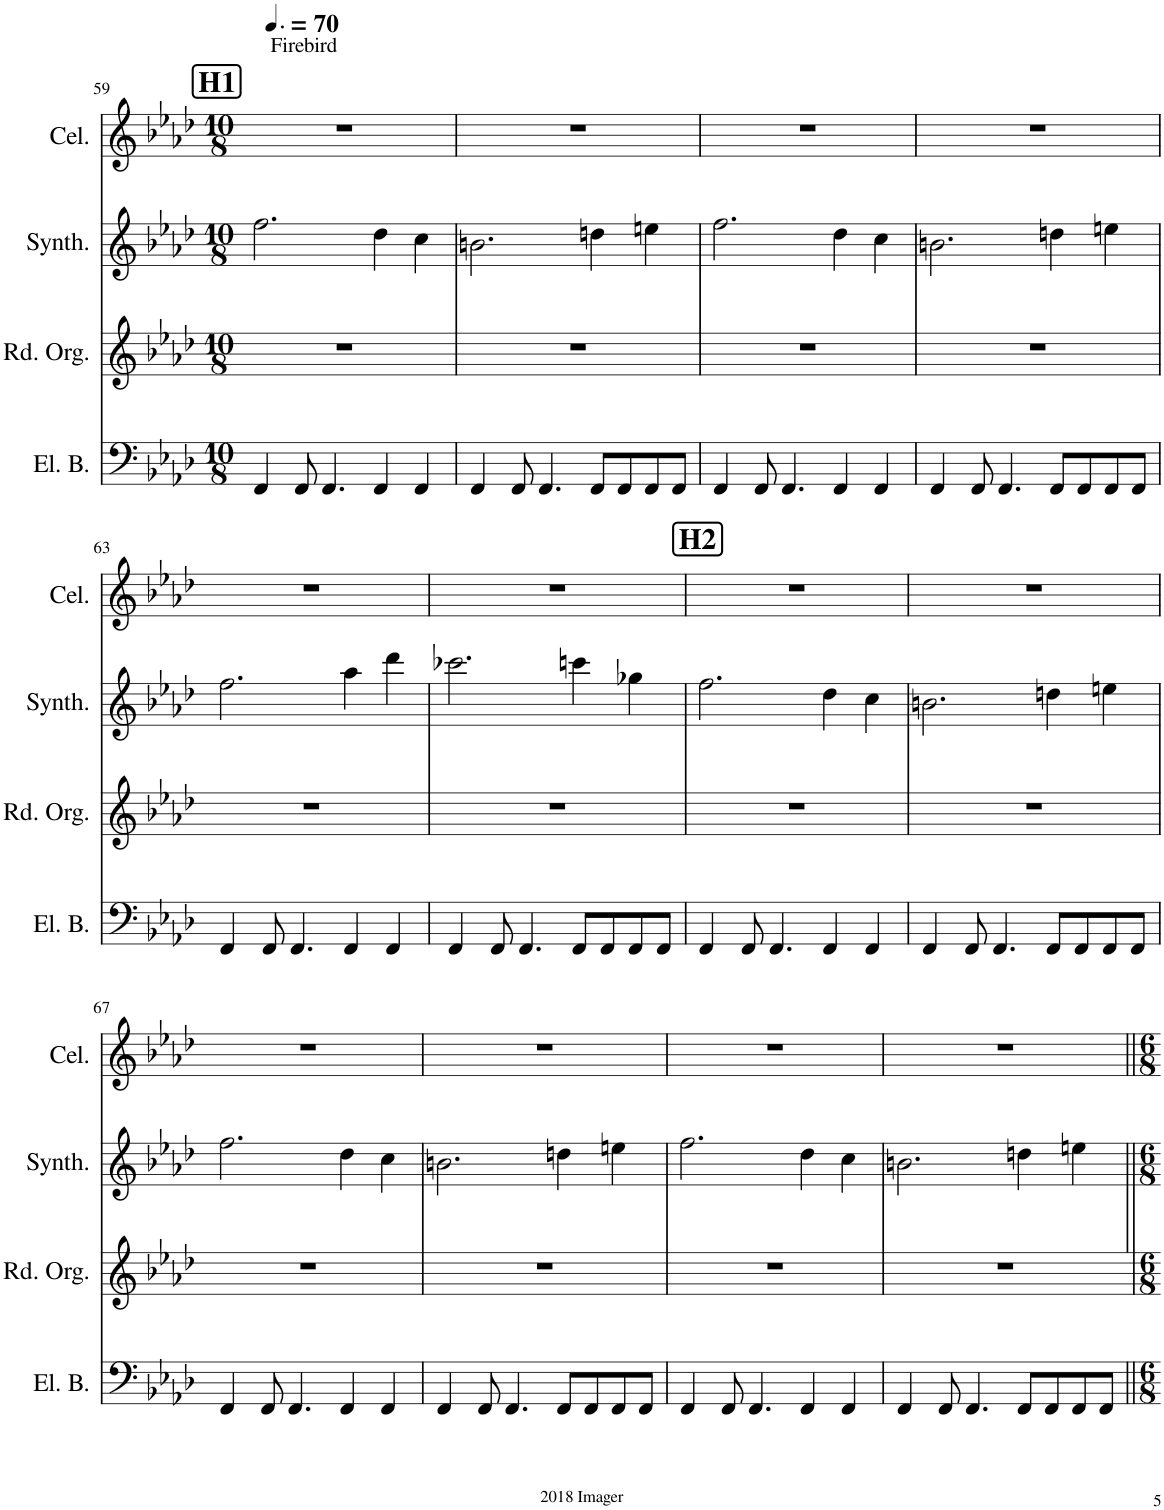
**kern	**kern	**kern	**kern
*part4	*part3	*part2	*part1
*staff4	*staff3	*staff2	*staff1
*I"Electric Bass	*I"Reed Organ	*I"Bowed Synthesizer	*I"Celesta
*I'El. B.	*I'Rd. Org.	*I'Synth.	*I'Cel.
!!LO:PB:g=z
*clefF4	*clefG2	*clefG2	*clefG2
*Trd7c12	*	*	*Trd-7c-12
*k[b-e-a-d-]	*k[b-e-a-d-]	*k[b-e-a-d-]	*k[b-e-a-d-]
*M10/8	*M10/8	*M10/8	*M10/8
*MM105	*MM105	*MM105	*MM105
!!LO:REH:place=s1:a:B:cj:fs=14:t=H1
=59	=59	=59	=59
!	!	!	!LO:TX:a:t=Firebird
4FF/	4%5r	2.ff\	4%5r
8FF/	.	.	.
4.FF/	.	.	.
4FF/	.	4dd-\	.
4FF/	.	4cc\	.
=60	=60	=60	=60
4FF/	4%5r	2.bn\	4%5r
8FF/	.	.	.
4.FF/	.	.	.
8FF/L	.	4ddn\	.
8FF/	.	.	.
8FF/	.	4een\	.
8FF/J	.	.	.
=61	=61	=61	=61
4FF/	4%5r	2.ff\	4%5r
8FF/	.	.	.
4.FF/	.	.	.
4FF/	.	4dd-\	.
4FF/	.	4cc\	.
=62	=62	=62	=62
4FF/	4%5r	2.bn\	4%5r
8FF/	.	.	.
4.FF/	.	.	.
8FF/L	.	4ddn\	.
8FF/	.	.	.
8FF/	.	4een\	.
8FF/J	.	.	.
!!LO:LB:g=z
=63	=63	=63	=63
4FF/	4%5r	2.ff\	4%5r
8FF/	.	.	.
4.FF/	.	.	.
4FF/	.	4aa-\	.
4FF/	.	4ddd-\	.
=64	=64	=64	=64
4FF/	4%5r	2.ccc-X\	4%5r
8FF/	.	.	.
4.FF/	.	.	.
8FF/L	.	4cccn\	.
8FF/	.	.	.
8FF/	.	4gg-X\	.
8FF/J	.	.	.
!!LO:REH:place=s1:a:B:cj:fs=14:t=H2
=65	=65	=65	=65
4FF/	4%5r	2.ff\	4%5r
8FF/	.	.	.
4.FF/	.	.	.
4FF/	.	4dd-\	.
4FF/	.	4cc\	.
=66	=66	=66	=66
4FF/	4%5r	2.bn\	4%5r
8FF/	.	.	.
4.FF/	.	.	.
8FF/L	.	4ddn\	.
8FF/	.	.	.
8FF/	.	4een\	.
8FF/J	.	.	.
!!LO:LB:g=z
=67	=67	=67	=67
4FF/	4%5r	2.ff\	4%5r
8FF/	.	.	.
4.FF/	.	.	.
4FF/	.	4dd-\	.
4FF/	.	4cc\	.
=68	=68	=68	=68
4FF/	4%5r	2.bn\	4%5r
8FF/	.	.	.
4.FF/	.	.	.
8FF/L	.	4ddn\	.
8FF/	.	.	.
8FF/	.	4een\	.
8FF/J	.	.	.
=69	=69	=69	=69
4FF/	4%5r	2.ff\	4%5r
8FF/	.	.	.
4.FF/	.	.	.
4FF/	.	4dd-\	.
4FF/	.	4cc\	.
=70	=70	=70	=70
4FF/	4%5r	2.bn\	4%5r
8FF/	.	.	.
4.FF/	.	.	.
8FF/L	.	4ddn\	.
8FF/	.	.	.
8FF/	.	4een\	.
8FF/J	.	.	.
=||	=||	=||	=||
*-	*-	*-	*-
